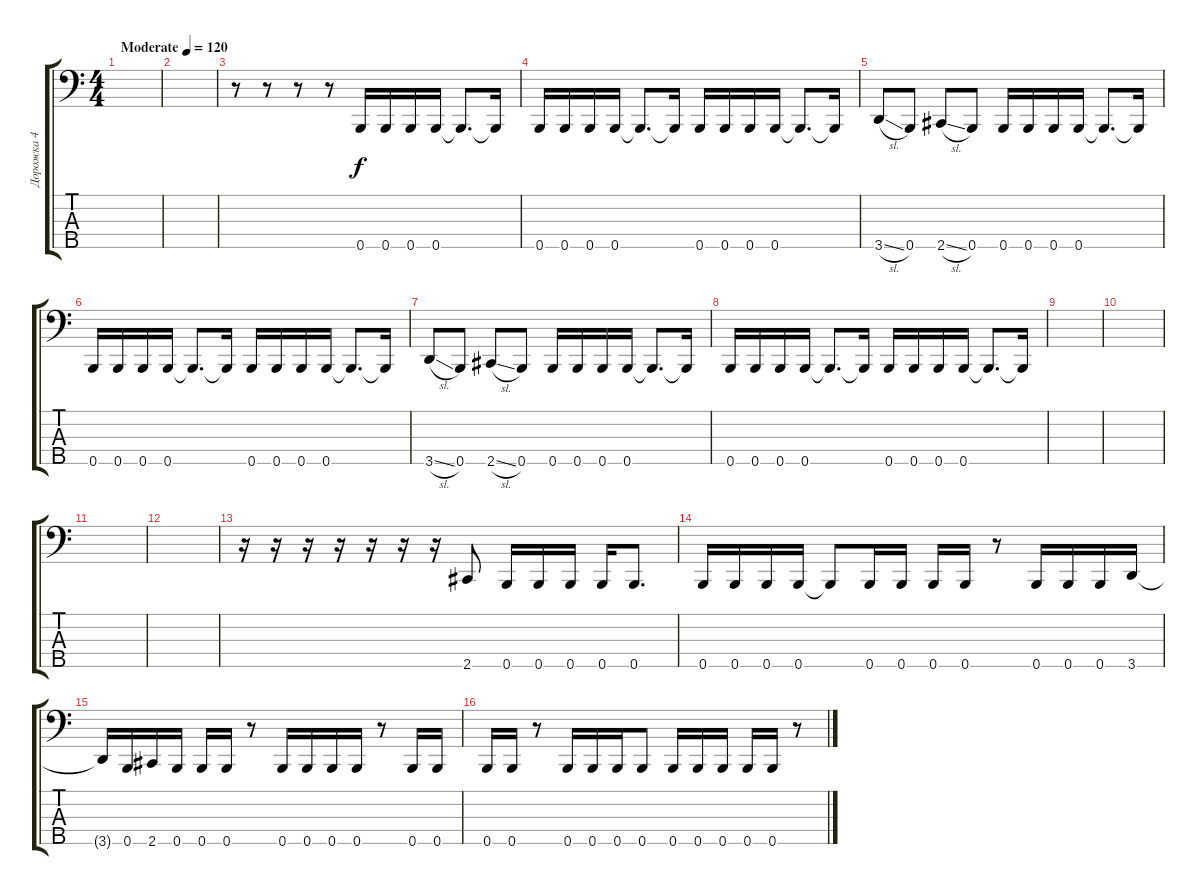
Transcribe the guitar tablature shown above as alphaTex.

\track ("Дорожка 4" "Дорожка 4") {instrument electricbassfinger}
\staff {score tabs}
\tuning (A2 B2 B1 E1 B0) {hide}
\ts (4 4)
\tempo (120 "Moderate")
\clef f4
\ks c
|
|
r.8 r.8 r.8 r.8 0.5.16 0.5.16 0.5.16 0.5.16 0.5{t}.8{d} 0.5{t}.16 |
0.5.16 0.5.16 0.5.16 0.5.16 0.5{t}.8{d} 0.5{t}.16 0.5.16 0.5.16 0.5.16 0.5.16 0.5{t}.8{d} 0.5{t}.16 |
3.5{sl}.8 0.5.8 2.5{sl}.8 0.5.8 0.5.16 0.5.16 0.5.16 0.5.16 0.5{t}.8{d} 0.5{t}.16 |
0.5.16 0.5.16 0.5.16 0.5.16 0.5{t}.8{d} 0.5{t}.16 0.5.16 0.5.16 0.5.16 0.5.16 0.5{t}.8{d} 0.5{t}.16 |
3.5{sl}.8 0.5.8 2.5{sl}.8 0.5.8 0.5.16 0.5.16 0.5.16 0.5.16 0.5{t}.8{d} 0.5{t}.16 |
0.5.16 0.5.16 0.5.16 0.5.16 0.5{t}.8{d} 0.5{t}.16 0.5.16 0.5.16 0.5.16 0.5.16 0.5{t}.8{d} 0.5{t}.16 |
|
|
|
|
r.16 r.16 r.16 r.16 r.16 r.16 r.16 2.5.8 0.5.16 0.5.16 0.5.16 0.5.16 0.5.8{d} |
0.5.16 0.5.16 0.5.16 0.5.16 0.5{t}.8 0.5.16 0.5.16 0.5.16 0.5.16 r.8 0.5.16 0.5.16 0.5.16 3.5.16 |
3.5{t}.16 0.5.16 2.5.16 0.5.16 0.5.16 0.5.16 r.8 0.5.16 0.5.16 0.5.16 0.5.16 r.8 0.5.16 0.5.16 |
0.5.16 0.5.16 r.8 0.5.16 0.5.16 0.5.16 0.5.8 0.5.16 0.5.16 0.5.16 0.5.16 0.5.16 r.8
